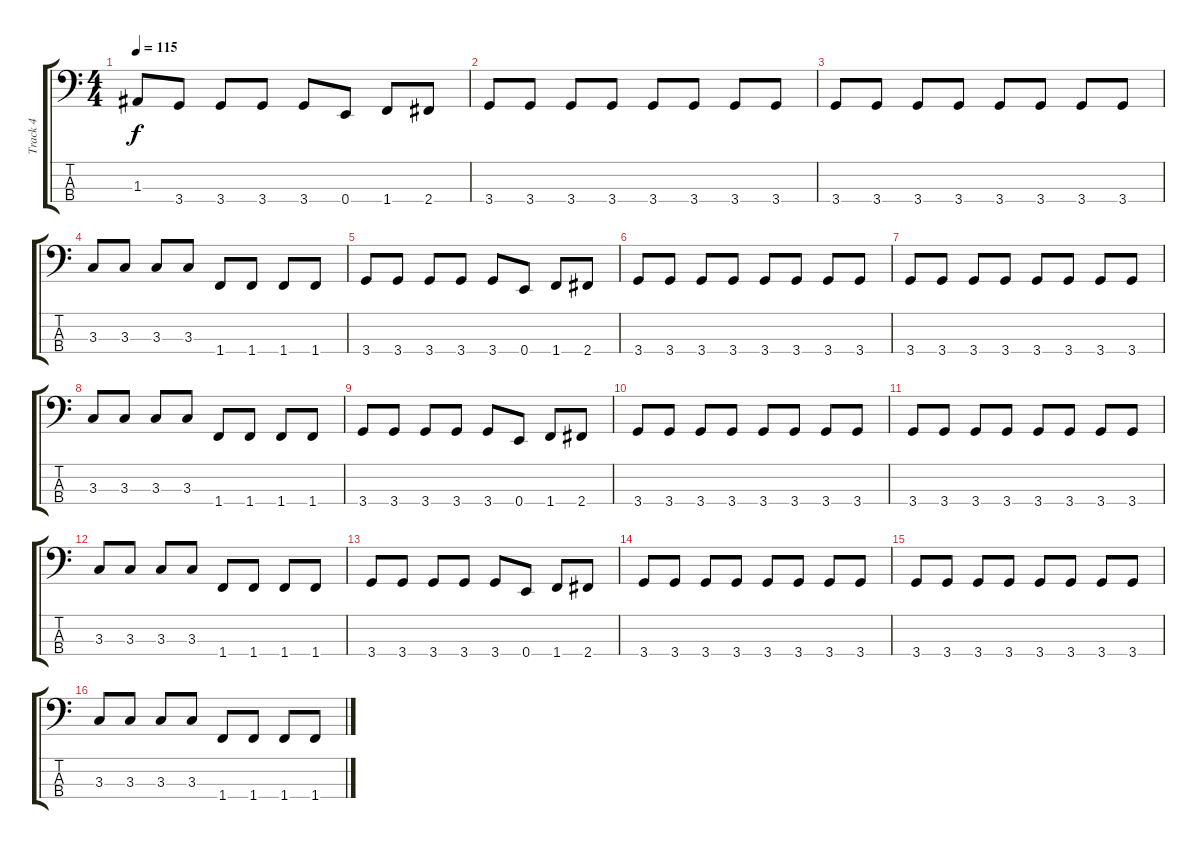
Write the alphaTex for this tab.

\track ("Track 4" "Track 4") {instrument electricbassfinger}
\staff {score tabs}
\tuning (G2 D2 A1 E1) {hide}
\ts (4 4)
\tempo 115
\clef f4
\ks c
1.3.8{dy f} 3.4.8 3.4.8 3.4.8 3.4.8 0.4.8 1.4.8 2.4.8 |
3.4.8 3.4.8 3.4.8 3.4.8 3.4.8 3.4.8 3.4.8 3.4.8 |
3.4.8 3.4.8 3.4.8 3.4.8 3.4.8 3.4.8 3.4.8 3.4.8 |
3.3.8 3.3.8 3.3.8 3.3.8 1.4.8 1.4.8 1.4.8 1.4.8 |
3.4.8 3.4.8 3.4.8 3.4.8 3.4.8 0.4.8 1.4.8 2.4.8 |
3.4.8 3.4.8 3.4.8 3.4.8 3.4.8 3.4.8 3.4.8 3.4.8 |
3.4.8 3.4.8 3.4.8 3.4.8 3.4.8 3.4.8 3.4.8 3.4.8 |
3.3.8 3.3.8 3.3.8 3.3.8 1.4.8 1.4.8 1.4.8 1.4.8 |
3.4.8 3.4.8 3.4.8 3.4.8 3.4.8 0.4.8 1.4.8 2.4.8 |
3.4.8 3.4.8 3.4.8 3.4.8 3.4.8 3.4.8 3.4.8 3.4.8 |
3.4.8 3.4.8 3.4.8 3.4.8 3.4.8 3.4.8 3.4.8 3.4.8 |
3.3.8 3.3.8 3.3.8 3.3.8 1.4.8 1.4.8 1.4.8 1.4.8 |
3.4.8 3.4.8 3.4.8 3.4.8 3.4.8 0.4.8 1.4.8 2.4.8 |
3.4.8 3.4.8 3.4.8 3.4.8 3.4.8 3.4.8 3.4.8 3.4.8 |
3.4.8 3.4.8 3.4.8 3.4.8 3.4.8 3.4.8 3.4.8 3.4.8 |
3.3.8 3.3.8 3.3.8 3.3.8 1.4.8 1.4.8 1.4.8 1.4.8
